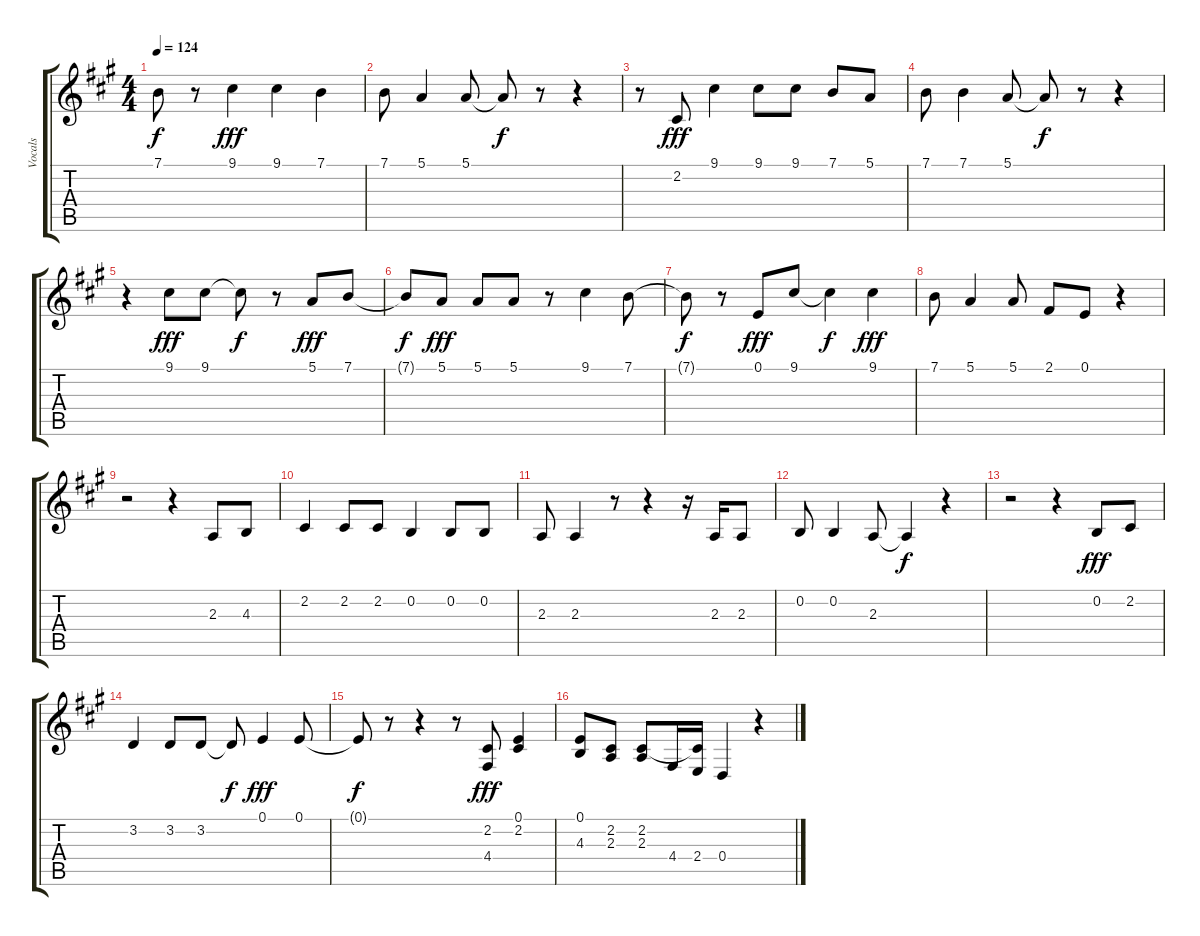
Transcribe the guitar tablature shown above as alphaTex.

\track ("Vocals" "Vocals") {instrument lead6voice}
\staff {score tabs}
\tuning (E4 B3 G3 D3 A2 E2) {hide}
\ts (4 4)
\tempo 124
\clef g2
\ks a
7.1{t}.8{dy f} r.8 9.1.4{dy fff} 9.1.4 7.1.4 |
7.1.8 5.1.4 5.1.8 5.1{t}.8{dy f} r.8 r.4 |
r.8 2.2.8{dy fff} 9.1.4 9.1.8 9.1.8 7.1.8 5.1.8 |
7.1.8 7.1.4 5.1.8 5.1{t}.8{dy f} r.8 r.4 |
r.4 9.1.8{dy fff} 9.1.8 9.1{t}.8{dy f} r.8 5.1.8{dy fff} 7.1.8 |
7.1{t}.8{dy f} 5.1.8{dy fff} 5.1.8 5.1.8 r.8 9.1.4 7.1.8 |
7.1{t}.8{dy f} r.8 0.1.8{dy fff} 9.1.8 9.1{t}.4{dy f} 9.1.4{dy fff} |
7.1.8 5.1.4 5.1.8 2.1.8 0.1.8 r.4 |
r.2 r.4 2.3.8 4.3.8 |
2.2.4 2.2.8 2.2.8 0.2.4 0.2.8 0.2.8 |
2.3.8 2.3.4 r.8 r.4 r.16 2.3.16 2.3.8 |
0.2.8 0.2.4 2.3.8 2.3{t}.4{dy f} r.4 |
r.2 r.4 0.2.8{dy fff} 2.2.8 |
3.2.4 3.2.8 3.2.8 3.2{t}.8{dy f} 0.1.4{dy fff} 0.1.8 |
0.1{t}.8{dy f} r.8 r.4 r.8 (2.2 4.4).8{dy fff} (0.1 2.2).4 |
(0.1 4.3).8 (2.2 2.3).8 (2.2 2.3).8 4.4.16 (2.2{t} 2.4).16 0.4.4 r.4
